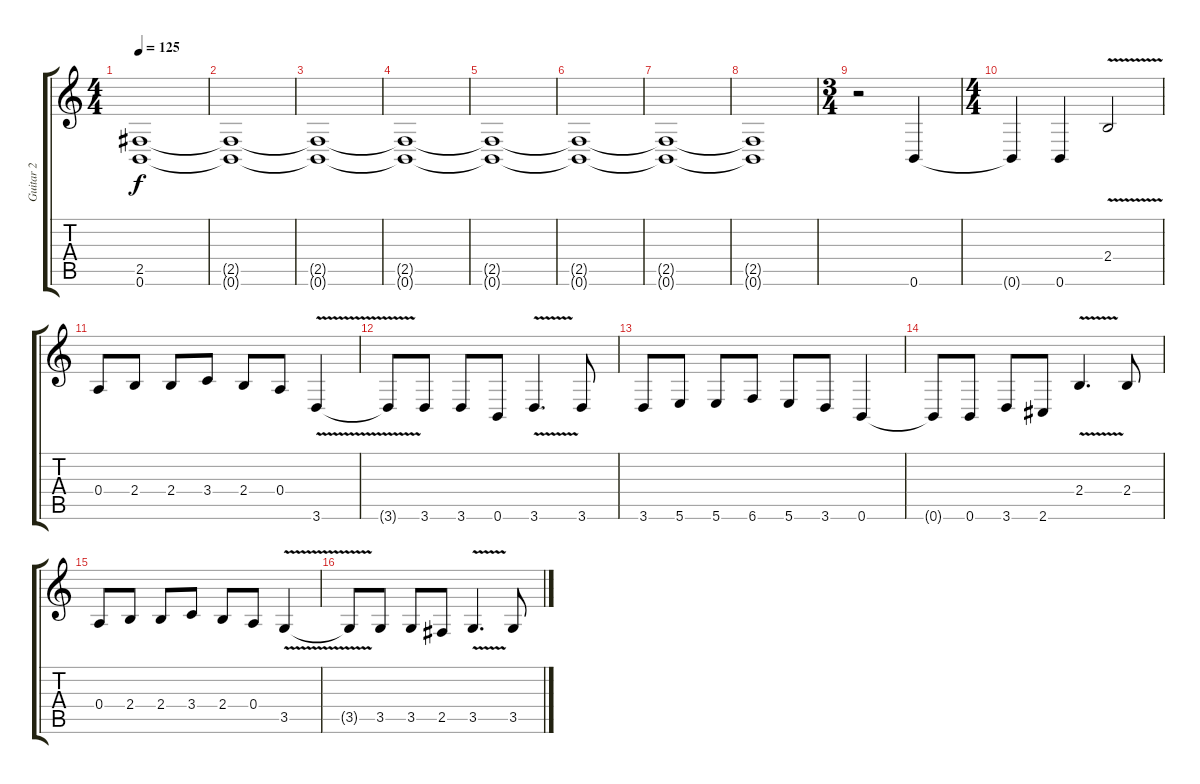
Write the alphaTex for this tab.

\track ("Guitar 2" "Guitar 2") {instrument overdrivenguitar}
\staff {score tabs}
\tuning (B3 Gb3 D3 A2 E2 B1) {hide}
\ts (4 4)
\tempo 125
\clef g2
\ks c
(2.5{t} 0.6{t}).1{dy f} |
(2.5{t} 0.6{t}).1 |
(2.5{t} 0.6{t}).1 |
(2.5{t} 0.6{t}).1 |
(2.5{t} 0.6{t}).1 |
(2.5{t} 0.6{t}).1 |
(2.5{t} 0.6{t}).1 |
(2.5{t} 0.6{t}).1 |
\ts (3 4)
r.2 0.6.4{volume 14} |
\ts (4 4)
0.6{t}.4 0.6.4 2.4{v}.2 |
0.4.8 2.4.8 2.4.8 3.4.8 2.4.8 0.4.8 3.6{v}.4 |
3.6{t}.8 3.6.8 3.6.8 0.6.8 3.6{v}.4{d} 3.6.8 |
3.6.8 5.6.8 5.6.8 6.6.8 5.6.8 3.6.8 0.6.4 |
0.6{t}.8 0.6.8 3.6.8 2.6.8 2.4{v}.4{d} 2.4.8 |
0.4.8 2.4.8 2.4.8 3.4.8 2.4.8 0.4.8 3.5{v}.4 |
3.5{t}.8 3.5.8 3.5.8 2.5.8 3.5{v}.4{d} 3.5.8
